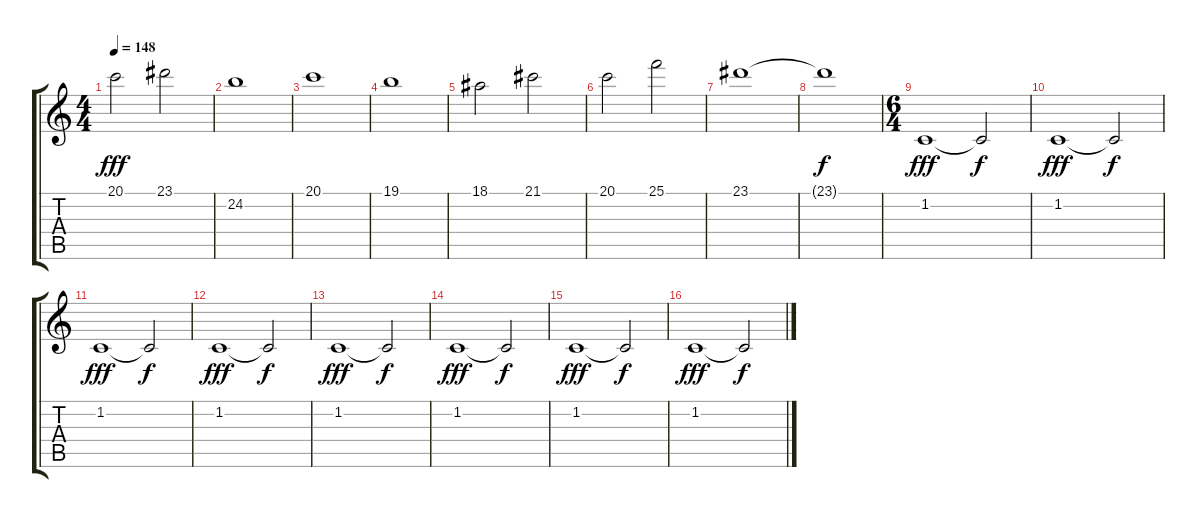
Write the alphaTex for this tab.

\track "" {instrument tubularbells}
\staff {score tabs}
\tuning (E4 B3 G3 D3 A2 E2) {hide}
\ts (4 4)
\tempo 148
\clef g2
\ks c
20.1.2{dy fff} 23.1.2 |
24.2.1 |
20.1.1 |
19.1.1 |
18.1.2 21.1.2 |
20.1.2 25.1.2 |
23.1.1 |
23.1{t}.1{dy f} |
\ts (6 4)
1.2.1{dy fff} 1.2{t}.2{dy f} |
1.2.1{dy fff} 1.2{t}.2{dy f} |
1.2.1{dy fff} 1.2{t}.2{dy f} |
1.2.1{dy fff} 1.2{t}.2{dy f} |
1.2.1{dy fff} 1.2{t}.2{dy f} |
1.2.1{dy fff} 1.2{t}.2{dy f} |
1.2.1{dy fff} 1.2{t}.2{dy f} |
1.2.1{dy fff} 1.2{t}.2{dy f}
